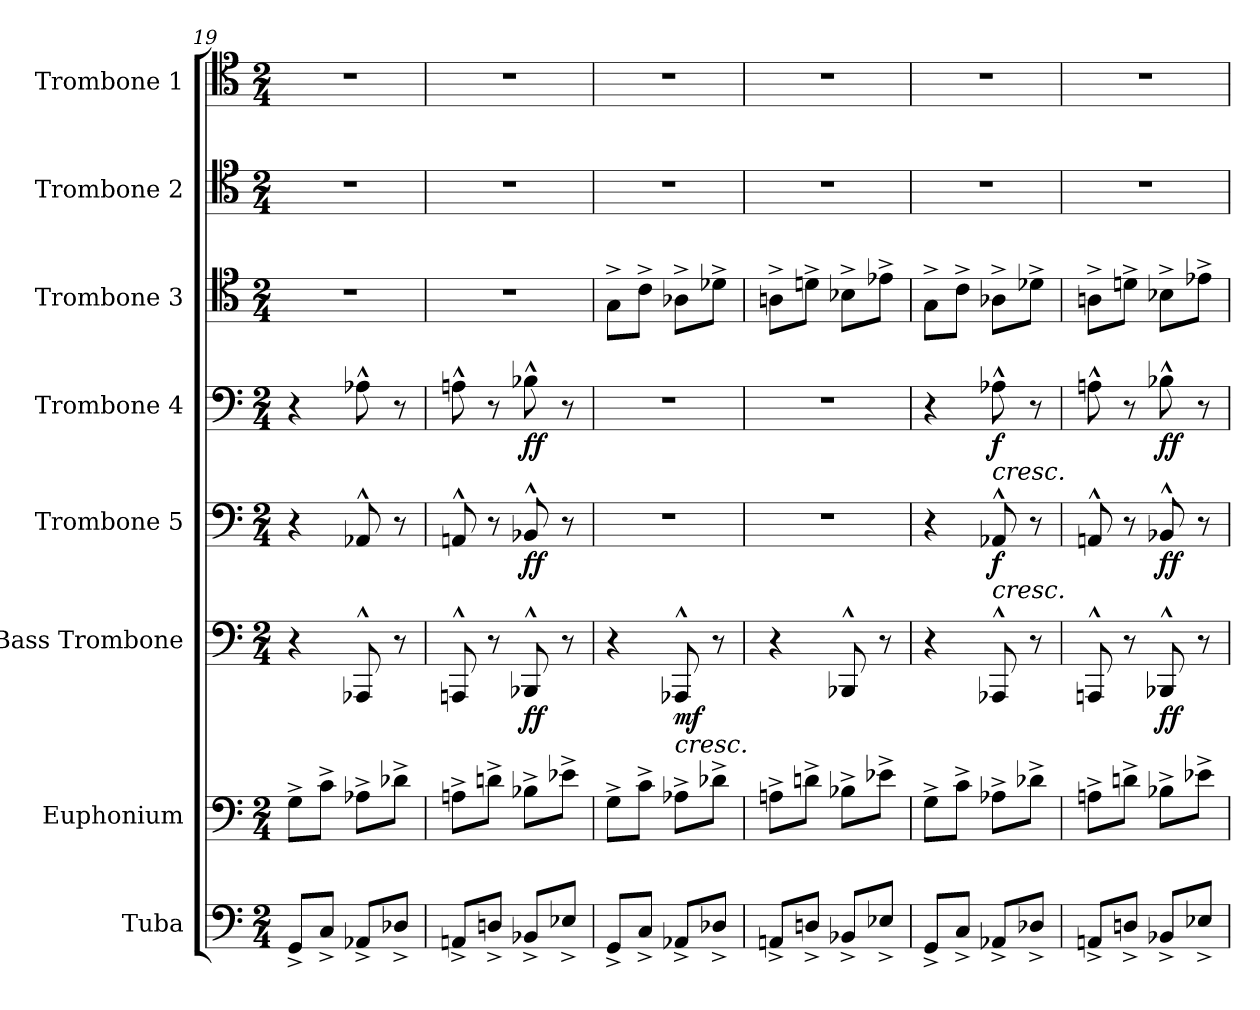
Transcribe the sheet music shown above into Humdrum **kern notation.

**kern	**kern	**kern	**dynam	**kern	**dynam	**kern	**dynam	**kern	**kern	**kern
*part8	*part7	*part6	*part6	*part5	*part5	*part4	*part4	*part3	*part2	*part1
*staff8	*staff7	*staff6	*staff6	*staff5	*staff5	*staff4	*staff4	*staff3	*staff2	*staff1
*I"Tuba	*I"Euphonium	*I"Bass Trombone	*	*I"Trombone 5	*	*I"Trombone 4	*	*I"Trombone 3	*I"Trombone 2	*I"Trombone 1
*I'Tba.	*I'Euph.	*I'B. Tbn.	*	*I'Tbn. 5	*	*I'Tbn. 4	*	*I'Tbn. 3	*I'Tbn. 2	*I'Tbn. 1
*clefF4	*clefF4	*clefF4	*	*clefF4	*	*clefF4	*	*clefC4	*clefC4	*clefC4
*k[]	*k[]	*k[]	*	*k[]	*	*k[]	*	*k[]	*k[]	*k[]
*M2/4	*M2/4	*M2/4	*	*M2/4	*	*M2/4	*	*M2/4	*M2/4	*M2/4
=19	=19	=19	=19	=19	=19	=19	=19	=19	=19	=19
8GG^/L	8G^\L	4r	.	4r	.	4r	.	2r	2r	2r
8C^/J	8c^\J	.	.	.	.	.	.	.	.	.
8AA-X^/L	8A-X^\L	8AAA-X^^/	.	8AA-X^^/	.	8A-X^^\	.	.	.	.
8D-X^/J	8d-X^\J	8r	.	8r	.	8r	.	.	.	.
!!LO:PB:g=z
=20	=20	=20	=20	=20	=20	=20	=20	=20	=20	=20
8AAn^/L	8An^\L	8AAAn^^/	.	8AAn^^/	.	8An^^\	.	2r	2r	2r
8Dn^/J	8dn^\J	8r	.	8r	.	8r	.	.	.	.
!	!	!	!LO:DY:b	!	!LO:DY:b	!	!LO:DY:b	!	!	!
8BB-X^/L	8B-X^\L	8BBB-X^^/	ff	8BB-X^^/	ff	8B-X^^\	ff	.	.	.
8E-X^/J	8e-X^\J	8r	.	8r	.	8r	.	.	.	.
=21	=21	=21	=21	=21	=21	=21	=21	=21	=21	=21
8GG^/L	8G^\L	4r	.	2r	.	2r	.	8G^\L	2r	2r
8C^/J	8c^\J	.	.	.	.	.	.	8c^\J	.	.
!	!	!	!LO:HP:b	!	!	!	!	!	!	!
!	!	!	!LO:DY:n=1:b	!	!	!	!	!	!	!
8AA-X^/L	8A-X^\L	8AAA-X^^/	< mf	.	.	.	.	8A-X^\L	.	.
8D-X^/J	8d-X^\J	8r	.	.	.	.	.	8d-X^\J	.	.
=22	=22	=22	=22	=22	=22	=22	=22	=22	=22	=22
8AAn^/L	8An^\L	4r	.	2r	.	2r	.	8An^\L	2r	2r
8Dn^/J	8dn^\J	.	.	.	.	.	.	8dn^\J	.	.
8BB-X^/L	8B-X^\L	8BBB-X^^/	.	.	.	.	.	8B-X^\L	.	.
8E-X^/J	8e-X^\J	8r	.	.	.	.	.	8e-X^\J	.	.
=23	=23	=23	=23	=23	=23	=23	=23	=23	=23	=23
8GG^/L	8G^\L	4r	.	4r	.	4r	.	8G^\L	2r	2r
8C^/J	8c^\J	.	.	.	.	.	.	8c^\J	.	.
!	!	!	!	!	!LO:HP:b	!	!LO:HP:b	!	!	!
!	!	!	!	!	!LO:DY:n=1:b	!	!LO:DY:n=1:b	!	!	!
8AA-X^/L	8A-X^\L	8AAA-X^^/	.	8AA-X^^/	< f	8A-X^^\	< f	8A-X^\L	.	.
8D-X^/J	8d-X^\J	8r	.	8r	.	8r	.	8d-X^\J	.	.
=24	=24	=24	=24	=24	=24	=24	=24	=24	=24	=24
8AAn^/L	8An^\L	8AAAn^^/	.	8AAn^^/	.	8An^^\	.	8An^\L	2r	2r
8Dn^/J	8dn^\J	8r	.	8r	.	8r	.	8dn^\J	.	.
!	!	!	!LO:DY:b	!	!LO:DY:b	!	!LO:DY:b	!	!	!
8BB-X^/L	8B-X^\L	8BBB-X^^/	ff	8BB-X^^/	ff	8B-X^^\	ff	8B-X^\L	.	.
8E-X^/J	8e-X^\J	8r	.	8r	.	8r	.	8e-X^\J	.	.
.	.	.	[	.	[	.	[	.	.	.
=	=	=	=	=	=	=	=	=	=	=
*-	*-	*-	*-	*-	*-	*-	*-	*-	*-	*-
